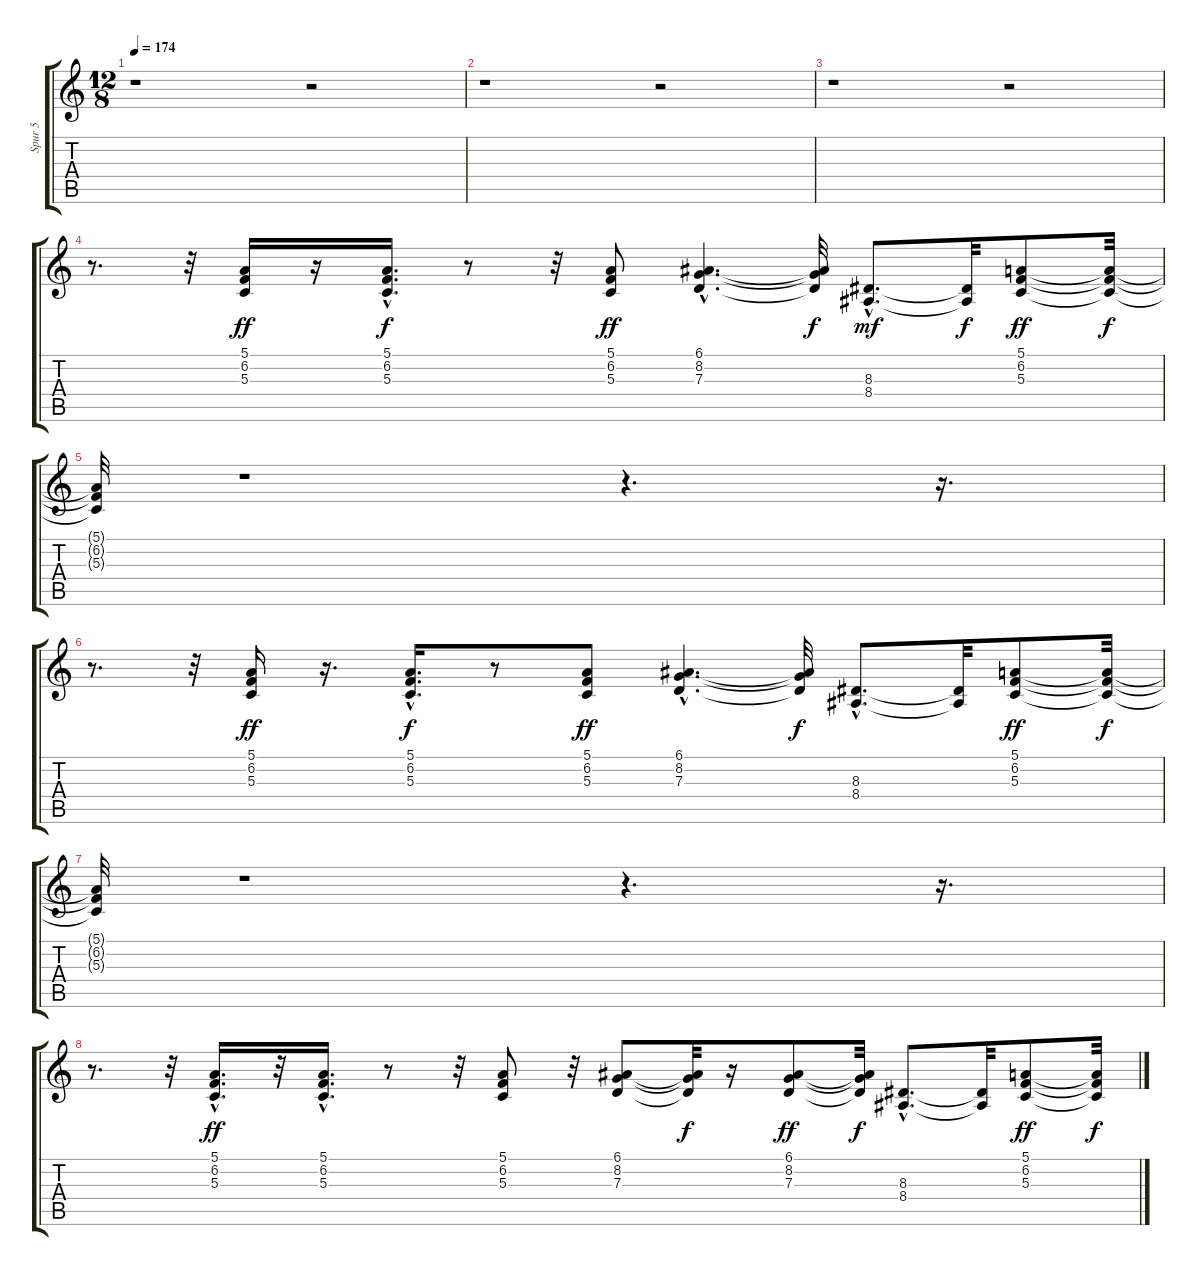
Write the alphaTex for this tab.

\track ("Spur 5" "Spur 5") {instrument synthvoice}
\staff {score tabs}
\tuning (E4 B3 G3 D3 A2 E2) {hide}
\ts (12 8)
\tempo 174
\clef g2
\ks c
r.1{dy f} r.2 |
r.1 r.2 |
r.1 r.2 |
r.8{d} r.32 (5.1 6.2 5.3).16{dy ff} r.16 (5.1{hac} 6.2{hac} 5.3{hac}).16{d dy f} r.8 r.32 (5.1 6.2 5.3).8{dy ff} (6.1{hac} 8.2{hac} 7.3{hac}).4{d} (6.1{t} 8.2{t} 7.3{t}).32{dy f} (8.3{hac} 8.4{hac}).8{d dy mf} (8.3{t} 8.4{t}).32{dy f} (5.1 6.2 5.3).8{dy ff} (5.1{t} 6.2{t} 5.3{t}).32{dy f} |
(5.1{t} 6.2{t} 5.3{t}).32 r.1 r.4{d} r.16{d} |
r.8{d} r.32 (5.1 6.2 5.3).16{dy ff} r.16{d} (5.1{hac} 6.2{hac} 5.3{hac}).16{d dy f} r.8 (5.1 6.2 5.3).8{dy ff} (6.1{hac} 8.2{hac} 7.3{hac}).4{d} (6.1{t} 8.2{t} 7.3{t}).32{dy f} (8.3{hac} 8.4{hac}).8{d} (8.3{t} 8.4{t}).32 (5.1 6.2 5.3).8{dy ff} (5.1{t} 6.2{t} 5.3{t}).32{dy f} |
(5.1{t} 6.2{t} 5.3{t}).32 r.1 r.4{d} r.16{d} |
r.8{d} r.32 (5.1{hac} 6.2{hac} 5.3{hac}).16{d dy ff} r.32 (5.1{hac} 6.2{hac} 5.3{hac}).16{d} r.8 r.32 (5.1 6.2 5.3).8 r.32 (6.1 8.2 7.3).8 (6.1{t} 8.2{t} 7.3{t}).32{dy f} r.16 (6.1 8.2 7.3).8{dy ff} (6.1{t} 8.2{t} 7.3{t}).32{dy f} (8.3{hac} 8.4{hac}).8{d} (8.3{t} 8.4{t}).32 (5.1 6.2 5.3).8{dy ff} (5.1{t} 6.2{t} 5.3{t}).32{dy f}
